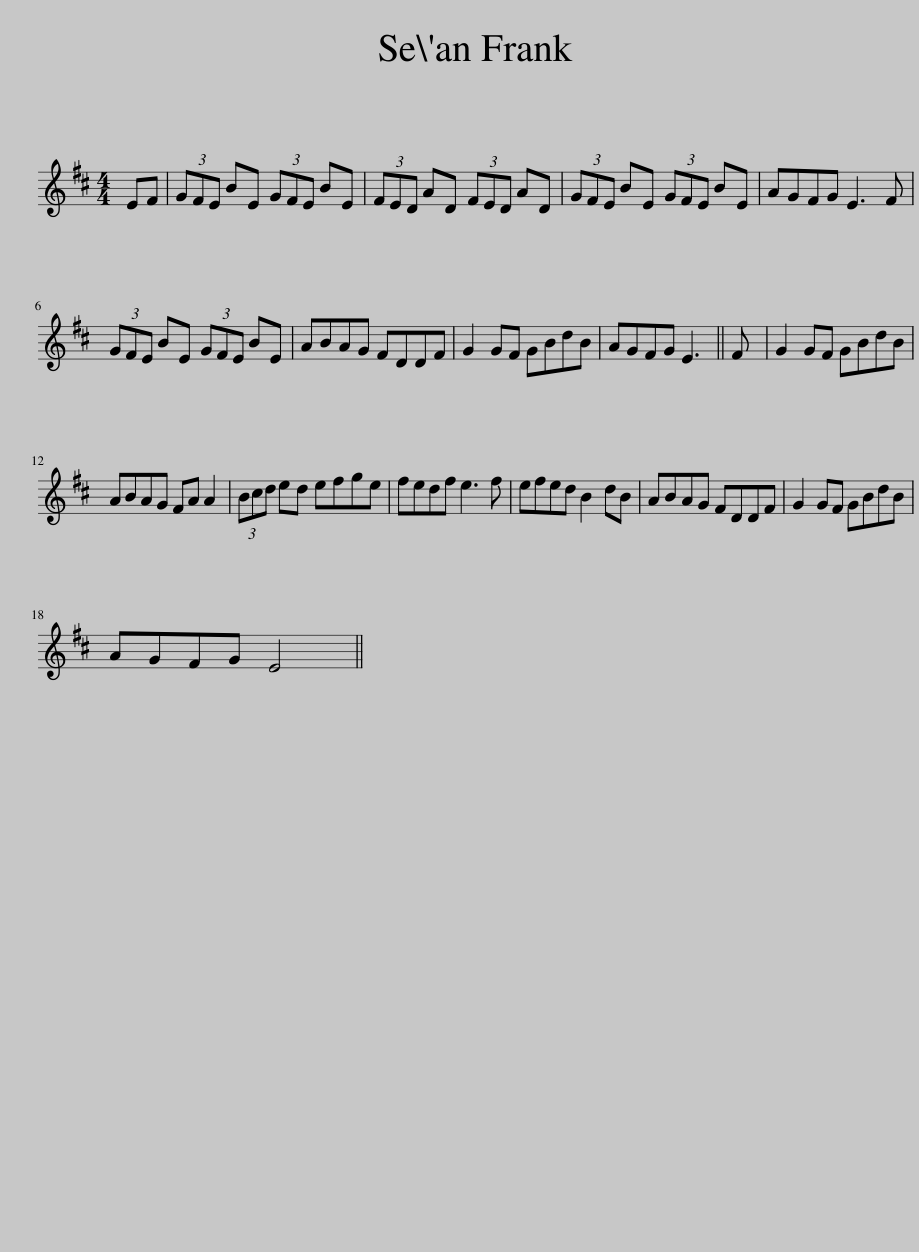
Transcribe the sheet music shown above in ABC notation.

X:1
L:1/8
M:4/4
I:linebreak $
K:D
V:1 treble
V:1
 EF | (3GFE BE (3GFE BE | (3FED AD (3FED AD | (3GFE BE (3GFE BE | AGFG E3 F |$ %5
 (3GFE BE (3GFE BE | ABAG FDDF | G2 GF GBdB | AGFG E3 || F | %10
 G2 GF GBdB |$ ABAG FA A2 | (3Bcd ed efge | fedf e3 f | efed B2 dB | %15
 ABAG FDDF | G2 GF GBdB |$ AGFG E4 || %18
